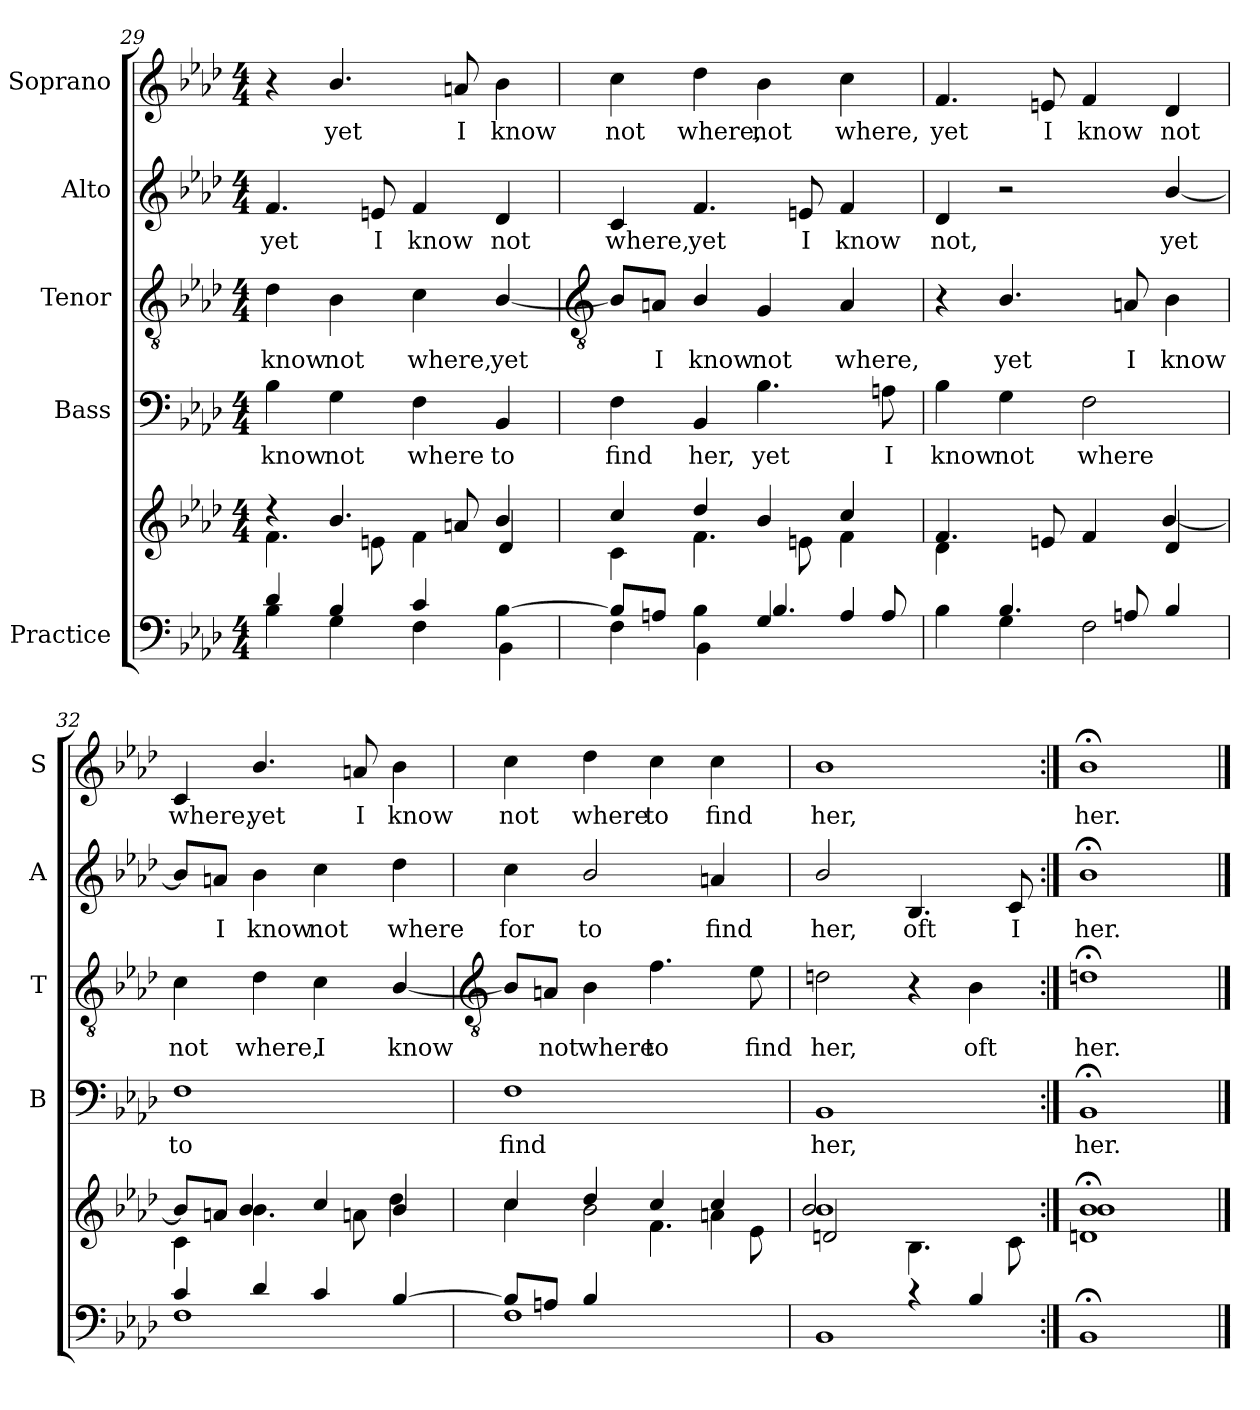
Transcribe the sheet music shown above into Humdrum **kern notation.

**kern	**kern	**kern	**text	**kern	**text	**kern	**text	**kern	**text
*part5	*part5	*part4	*part4	*part3	*part3	*part2	*part2	*part1	*part1
*staff6	*staff5	*staff4	*staff4	*staff3	*staff3	*staff2	*staff2	*staff1	*staff1
*I"Practice	*	*I"Bass	*	*I"Tenor	*	*I"Alto	*	*I"Soprano	*
*	*	*I'B	*	*I'T	*	*I'A	*	*I'S	*
*clefF4	*clefG2	*clefF4	*	*clefGv2	*	*clefG2	*	*clefG2	*
*k[b-e-a-d-]	*k[b-e-a-d-]	*k[b-e-a-d-]	*	*k[b-e-a-d-]	*	*k[b-e-a-d-]	*	*k[b-e-a-d-]	*
*A-:	*A-:	*A-:	*	*A-:	*	*A-:	*	*A-:	*
*M4/4	*M4/4	*M4/4	*	*M4/4	*	*M4/4	*	*M4/4	*
=29	=29	=29	=29	=29	=29	=29	=29	=29	=29
*^	*^	*	*	*	*	*	*	*	*
!	!	!	!	!	!LO:LY:b	!	!LO:LY:b	!	!LO:LY:b	!	!
4d-	4B-	4r	4.f\	4B-	know	4d-	know	4.f	yet	4r	.
!	!	!	!	!	!LO:LY:b	!	!LO:LY:b	!	!	!	!LO:LY:b
4B-	4G	4.b-/	.	4G	not	4B-	not	.	.	4.b-/	yet
!	!	!	!	!	!	!	!	!	!LO:LY:b	!	!
.	.	.	8en\	.	.	.	.	8en	I	.	.
!	!	!	!	!	!LO:LY:b	!	!LO:LY:b	!	!LO:LY:b	!	!
4c	4F	.	4f\	4F	where	4c	where,	4f	know	.	.
!	!	!	!	!	!	!	!	!	!	!	!LO:LY:b
.	.	8an	.	.	.	.	.	.	.	8an	I
!	!	!	!	!	!LO:LY:b	!	!LO:LY:b	!	!LO:LY:b	!	!LO:LY:b
[4B-\	4BB-\	4b-/	4d-/	4BB-	to	[4B-/	yet	4d-	not	4b-	know
!!LO:LB:g=z
=30	=30	=30	=30	=30	=30	=30	=30	=30	=30	=30	=30
*	*	*	*	*	*	*clefGv2	*	*	*	*	*
!	!	!	!	!	!LO:LY:b	!	!	!	!LO:LY:b	!	!LO:LY:b
8B-/L]	4F	4cc/	4c	4F	find	8B-/L]	.	4c	where,	4cc	not
!	!	!	!	!	!	!	!LO:LY:b	!	!	!	!
8An/J	.	.	.	.	.	8An/J	I	.	.	.	.
!	!	!	!	!	!LO:LY:b	!	!LO:LY:b	!	!LO:LY:b	!	!LO:LY:b
4B-\	4BB-\	4dd-/	4.f\	4BB-	her,	4B-/	know	4.f	yet	4dd-	where,
!	!	!	!	!	!LO:LY:b	!	!LO:LY:b	!	!	!	!LO:LY:b
4G	4.B-/	4b-/	.	4.B-	yet	4G	not	.	.	4b-	not
!	!	!	!	!	!	!	!	!	!LO:LY:b	!	!
.	.	.	8en\	.	.	.	.	8en	I	.	.
!	!	!	!	!	!	!	!LO:LY:b	!	!LO:LY:b	!	!LO:LY:b
4A	.	4cc/	4f	.	.	4A	where,	4f	know	4cc	where,
!	!	!	!	!	!LO:LY:b	!	!	!	!	!	!
.	8A/	.	.	8An	I	.	.	.	.	.	.
=31	=31	=31	=31	=31	=31	=31	=31	=31	=31	=31	=31
!	!	!	!	!	!LO:LY:b	!	!	!	!LO:LY:b	!	!LO:LY:b
4ryy	4B-	4.f	4d-\	4B-	know	4r	.	4d-	not,	4.f	yet
!	!	!	!	!	!LO:LY:b	!	!LO:LY:b	!	!	!	!
4.B-/	4G	.	2ryy	4G	not	4.B-/	yet	2r	.	.	.
!	!	!	!	!	!	!	!	!	!	!	!LO:LY:b
.	.	8en	.	.	.	.	.	.	.	8en	I
!	!	!	!	!	!LO:LY:b	!	!	!	!	!	!LO:LY:b
.	2F	4f	.	2F	where	.	.	.	.	4f	know
!	!	!	!	!	!	!	!LO:LY:b	!	!	!	!
8An/	.	.	.	.	.	8An	I	.	.	.	.
!	!	!	!	!	!	!	!LO:LY:b	!	!LO:LY:b	!	!LO:LY:b
4B-/	.	4d-	[4b-/	.	.	4B-	know	[4b-/	yet	4d-	not
=32	=32	=32	=32	=32	=32	=32	=32	=32	=32	=32	=32
!	!	!	!	!	!LO:LY:b	!	!LO:LY:b	!	!	!	!LO:LY:b
4c/	1F	4c\	8b-/L]	1F	to	4c	not	8b-/L]	.	4c	where,
!	!	!	!	!	!	!	!	!	!LO:LY:b	!	!
.	.	.	8anJ	.	.	.	.	8an/J	I	.	.
!	!	!	!	!	!	!	!LO:LY:b	!	!LO:LY:b	!	!LO:LY:b
4d-/	.	4.b-\	4b-/	.	.	4d-	where,	4b-	know	4.b-/	yet
!	!	!	!	!	!	!	!LO:LY:b	!	!LO:LY:b	!	!
4c/	.	.	4cc/	.	.	4c	I	4cc	not	.	.
!	!	!	!	!	!	!	!	!	!	!	!LO:LY:b
.	.	8an\	.	.	.	.	.	.	.	8an	I
!	!	!	!	!	!	!	!LO:LY:b	!	!LO:LY:b	!	!LO:LY:b
[4B-/	.	4b-	4dd-	.	.	[4B-/	know	4dd-	where	4b-	know
*	*	*v	*v	*	*	*	*	*	*	*	*
!!LO:LB:g=z
=33	=33	=33	=33	=33	=33	=33	=33	=33	=33	=33
*	*	*	*	*	*clefGv2	*	*	*	*	*
*	*	*^	*	*	*	*	*	*	*	*
*	*	*	*^	*	*	*	*	*	*	*	*
!	!	!	!	!	!	!LO:LY:b	!	!	!	!LO:LY:b	!	!LO:LY:b
8B-/L]	1F	4cc	4cc	2ryy	1F	find	8B-/L]	.	4cc	for	4cc	not
!	!	!	!	!	!	!	!	!LO:LY:b	!	!	!	!
8An/J	.	.	.	.	.	.	8An/J	not	.	.	.	.
!	!	!	!	!	!	!	!	!LO:LY:b	!	!LO:LY:b	!	!LO:LY:b
4B-/	.	4dd-/	2b-\	.	.	.	4B-	where	2b-/	to	4dd-	where
!	!	!	!	!	!	!	!	!LO:LY:b	!	!	!	!LO:LY:b
2ryy	.	4cc/	.	4.f\	.	.	4.f	to	.	.	4cc	to
!	!	!	!	!	!	!	!	!	!	!LO:LY:b	!	!LO:LY:b
.	.	4cc/	4an	.	.	.	.	.	4an	find	4cc	find
!	!	!	!	!	!	!	!	!LO:LY:b	!	!	!	!
.	.	.	.	8e-\	.	.	8e-	find	.	.	.	.
=34	=34	=34	=34	=34	=34	=34	=34	=34	=34	=34	=34	=34
!	!	!	!	!	!	!LO:LY:b	!	!LO:LY:b	!	!LO:LY:b	!	!LO:LY:b
2ryy	1BB-	1b-	2b-/	2dn	1BB-	her,	2dn	her,	2b-/	her,	1b-	her,
!	!	!	!	!	!	!	!	!	!	!LO:LY:b	!	!
4r	.	.	4.B-	2ryy	.	.	4r	.	4.B-	oft	.	.
!	!	!	!	!	!	!	!	!LO:LY:b	!	!	!	!
4B-	.	.	.	.	.	.	4B-	oft	.	.	.	.
!	!	!	!	!	!	!	!	!	!	!LO:LY:b	!	!
.	.	.	8c	.	.	.	.	.	8c	I	.	.
*v	*v	*	*	*	*	*	*	*	*	*	*	*
=35:|!	=35:|!	=35:|!	=35:|!	=35:|!	=35:|!	=35:|!	=35:|!	=35:|!	=35:|!	=35:|!	=35:|!
!	!	!	!	!	!LO:LY:b	!	!LO:LY:b	!	!LO:LY:b	!	!LO:LY:b
1BB-;	1b-;<	1b-	1dn	1BB-;<	her.	1dn;<	her.	1b-;<	her.	1b-;<	her.
*	*v	*v	*v	*	*	*	*	*	*	*	*
==	==	==	==	==	==	==	==	==	==
*-	*-	*-	*-	*-	*-	*-	*-	*-	*-
